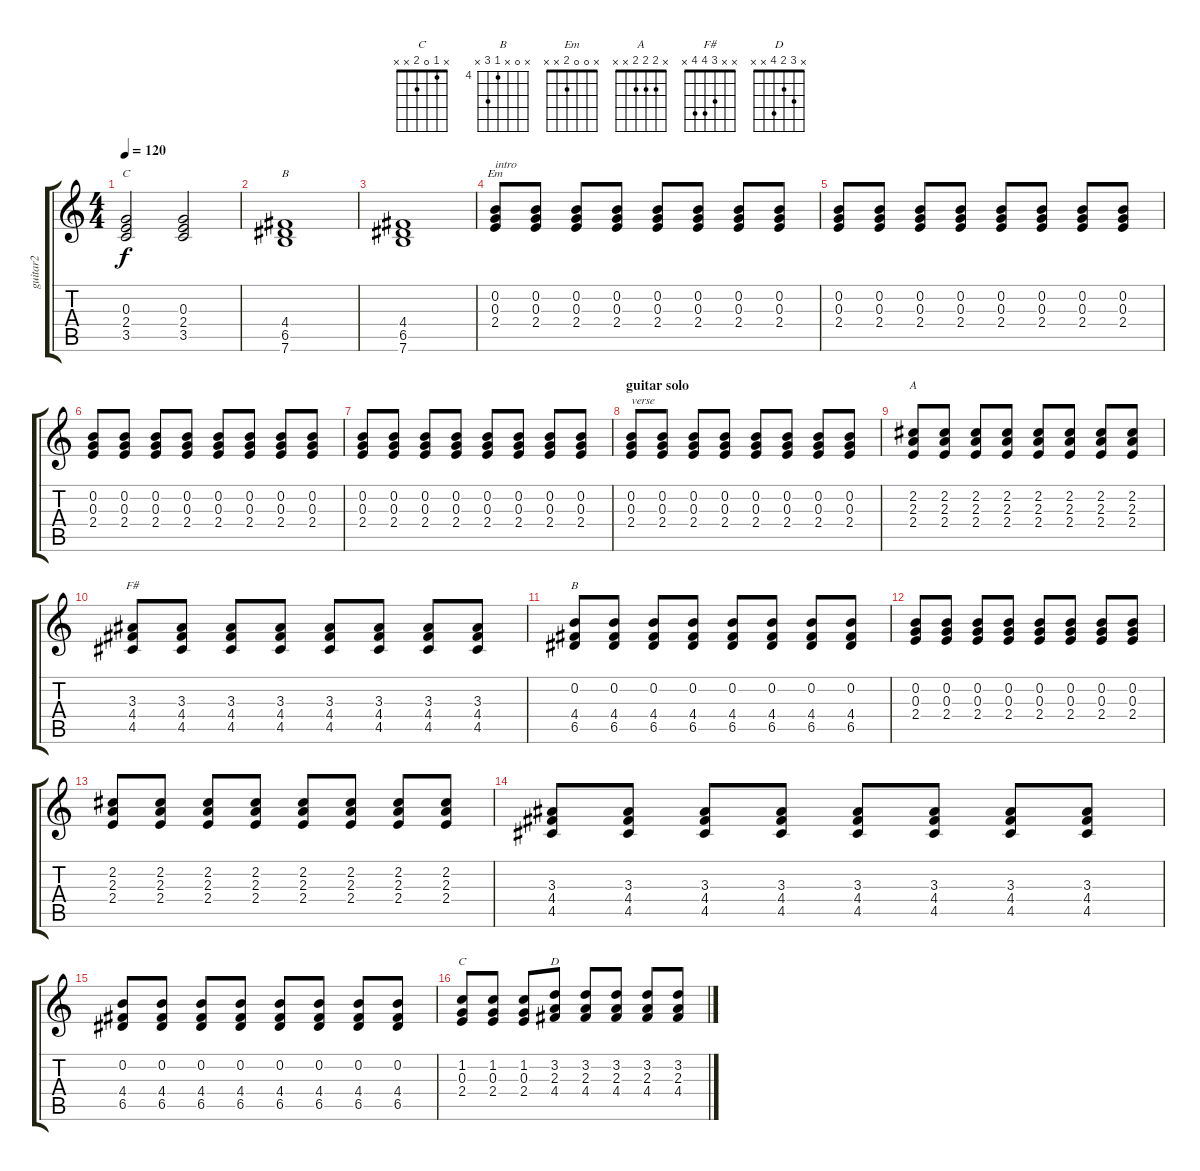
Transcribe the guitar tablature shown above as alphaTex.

\track ("guitar2" "guitar2") {instrument electricguitarclean}
\staff {score tabs}
\tuning (E4 B3 G3 D3 A2 E2) {hide}
\chord ("C" x x 0 2 3 x)
\chord ("B" x x x 4 6 7) {firstfret 4}
\chord ("Em" x 0 0 2 x x)
\chord ("A" x 2 2 2 x x)
\chord ("F#" x x 3 4 4 x)
\chord ("B" x 0 x 4 6 x) {firstfret 4}
\chord ("C" x 1 0 2 x x)
\chord ("D" x 3 2 4 x x)
\ts (4 4)
\tempo 120
\clef g2
\ks c
(0.3 2.4 3.5).2{ch "C" dy f} (0.3 2.4 3.5).2 |
(4.4 6.5 7.6).1{ch "B"} |
(4.4 6.5 7.6).1 |
(0.2 0.3 2.4).8{ch "Em" txt "intro"} (0.2 0.3 2.4).8 (0.2 0.3 2.4).8 (0.2 0.3 2.4).8 (0.2 0.3 2.4).8 (0.2 0.3 2.4).8 (0.2 0.3 2.4).8 (0.2 0.3 2.4).8 |
(0.2 0.3 2.4).8 (0.2 0.3 2.4).8 (0.2 0.3 2.4).8 (0.2 0.3 2.4).8 (0.2 0.3 2.4).8 (0.2 0.3 2.4).8 (0.2 0.3 2.4).8 (0.2 0.3 2.4).8 |
(0.2 0.3 2.4).8 (0.2 0.3 2.4).8 (0.2 0.3 2.4).8 (0.2 0.3 2.4).8 (0.2 0.3 2.4).8 (0.2 0.3 2.4).8 (0.2 0.3 2.4).8 (0.2 0.3 2.4).8 |
(0.2 0.3 2.4).8 (0.2 0.3 2.4).8 (0.2 0.3 2.4).8 (0.2 0.3 2.4).8 (0.2 0.3 2.4).8 (0.2 0.3 2.4).8 (0.2 0.3 2.4).8 (0.2 0.3 2.4).8 |
\section ("" "guitar solo")
(0.2 0.3 2.4).8{txt "verse"} (0.2 0.3 2.4).8 (0.2 0.3 2.4).8 (0.2 0.3 2.4).8 (0.2 0.3 2.4).8 (0.2 0.3 2.4).8 (0.2 0.3 2.4).8 (0.2 0.3 2.4).8 |
(2.2 2.3 2.4).8{ch "A"} (2.2 2.3 2.4).8 (2.2 2.3 2.4).8 (2.2 2.3 2.4).8 (2.2 2.3 2.4).8 (2.2 2.3 2.4).8 (2.2 2.3 2.4).8 (2.2 2.3 2.4).8 |
(3.3 4.4 4.5).8{ch "F#"} (3.3 4.4 4.5).8 (3.3 4.4 4.5).8 (3.3 4.4 4.5).8 (3.3 4.4 4.5).8 (3.3 4.4 4.5).8 (3.3 4.4 4.5).8 (3.3 4.4 4.5).8 |
(0.2 4.4 6.5).8{ch "B"} (0.2 4.4 6.5).8 (0.2 4.4 6.5).8 (0.2 4.4 6.5).8 (0.2 4.4 6.5).8 (0.2 4.4 6.5).8 (0.2 4.4 6.5).8 (0.2 4.4 6.5).8 |
(0.2 0.3 2.4).8 (0.2 0.3 2.4).8 (0.2 0.3 2.4).8 (0.2 0.3 2.4).8 (0.2 0.3 2.4).8 (0.2 0.3 2.4).8 (0.2 0.3 2.4).8 (0.2 0.3 2.4).8 |
(2.2 2.3 2.4).8 (2.2 2.3 2.4).8 (2.2 2.3 2.4).8 (2.2 2.3 2.4).8 (2.2 2.3 2.4).8 (2.2 2.3 2.4).8 (2.2 2.3 2.4).8 (2.2 2.3 2.4).8 |
(3.3 4.4 4.5).8 (3.3 4.4 4.5).8 (3.3 4.4 4.5).8 (3.3 4.4 4.5).8 (3.3 4.4 4.5).8 (3.3 4.4 4.5).8 (3.3 4.4 4.5).8 (3.3 4.4 4.5).8 |
(0.2 4.4 6.5).8 (0.2 4.4 6.5).8 (0.2 4.4 6.5).8 (0.2 4.4 6.5).8 (0.2 4.4 6.5).8 (0.2 4.4 6.5).8 (0.2 4.4 6.5).8 (0.2 4.4 6.5).8 |
(1.2 0.3 2.4).8{ch "C"} (1.2 0.3 2.4).8 (1.2 0.3 2.4).8 (3.2 2.3 4.4).8{ch "D"} (3.2 2.3 4.4).8 (3.2 2.3 4.4).8 (3.2 2.3 4.4).8 (3.2 2.3 4.4).8
